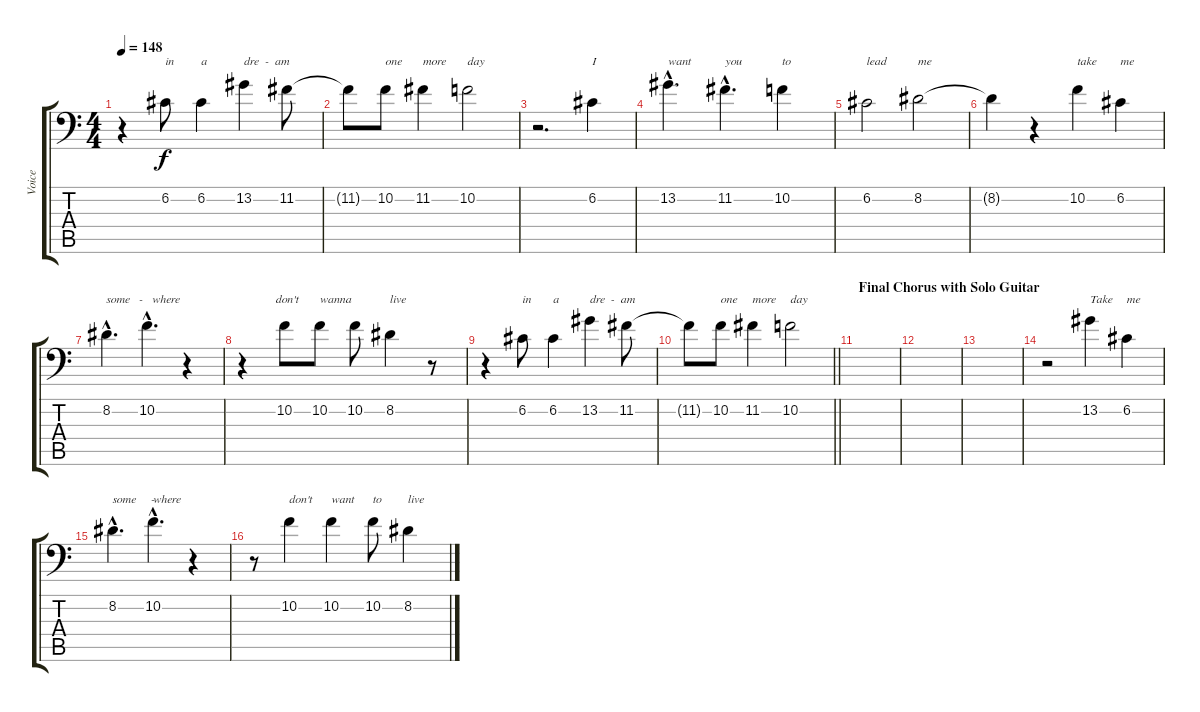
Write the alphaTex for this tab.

\track ("Voice" "Voice") {instrument cello}
\staff {score tabs}
\tuning (C4 G3 Eb3 Bb2 F2 Bb1) {hide}
\ts (4 4)
\tempo 148
\clef f4
\ks c
r.4{dy f} 6.2.8{txt "in"} 6.2.4{txt "a"} 13.2.4{txt "dre  -  am"} 11.2.8 |
11.2{t}.8 10.2.8{txt "one"} 11.2.4{txt "more"} 10.2.2{txt "day"} |
r.2{d} 6.2.4{txt "I"} |
13.2{hac}.4{d txt "want"} 11.2{hac}.4{d txt "you"} 10.2.4{txt "to"} |
6.2.2{txt "lead"} 8.2.2{txt "me"} |
8.2{t}.4 r.4 10.2.4{txt "take"} 6.2.4{txt "me"} |
8.2{hac}.4{d txt "some   -   where"} 10.2{hac}.4{d} r.4 |
r.4{txt "           don't"} 10.2.8 10.2.8{txt "wanna"} 10.2.8 8.2.4{txt "live"} r.8 |
r.4 6.2.8{txt "in"} 6.2.4{txt "a"} 13.2.4{txt "dre  -  am"} 11.2.8 |
\barLineRight lightlight
11.2{t}.8 10.2.8{txt "one"} 11.2.4{txt "more"} 10.2.2{txt "day"} |
\section ("" "Final Chorus with Solo Guitar")
|
|
|
r.2 13.2.4{txt "Take"} 6.2.4{txt "me"} |
8.2{hac}.4{d txt "some     -"} 10.2{hac}.4{d txt "where"} r.4 |
r.8 10.2.4{txt "don't"} 10.2.4{txt "want"} 10.2.8{txt "to"} 8.2.4{txt "live"}
